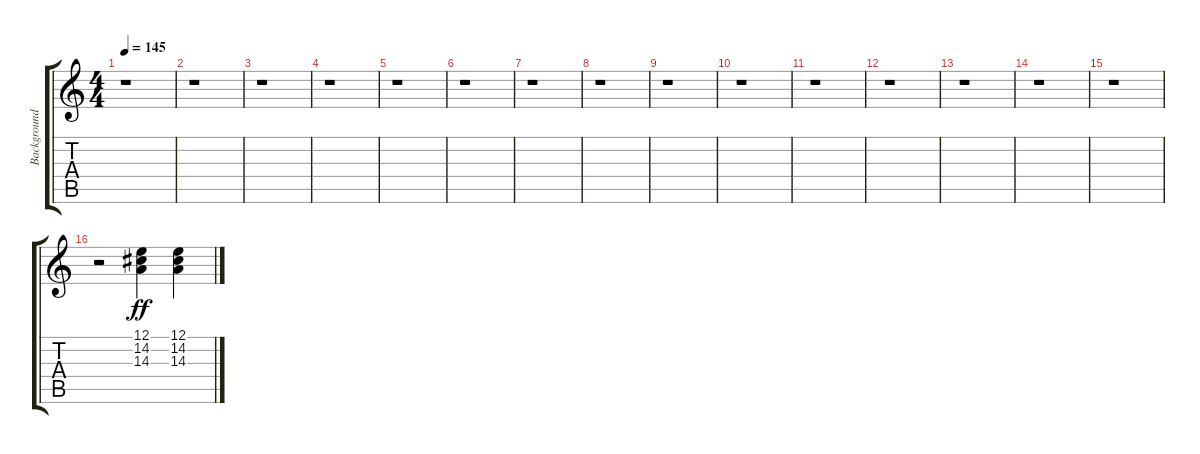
\track ("Background Vocals" "Background") {instrument choiraahs}
\staff {score tabs}
\tuning (E4 B3 G3 D3 A2 E2) {hide}
\ts (4 4)
\tempo 145
\clef g2
\ks c
r.1{dy f} |
r.1 |
r.1 |
r.1 |
r.1 |
r.1 |
r.1 |
r.1 |
r.1 |
r.1 |
r.1 |
r.1 |
r.1 |
r.1 |
r.1 |
r.2 (12.1 14.2 14.3).4{dy ff} (12.1 14.2 14.3).4
